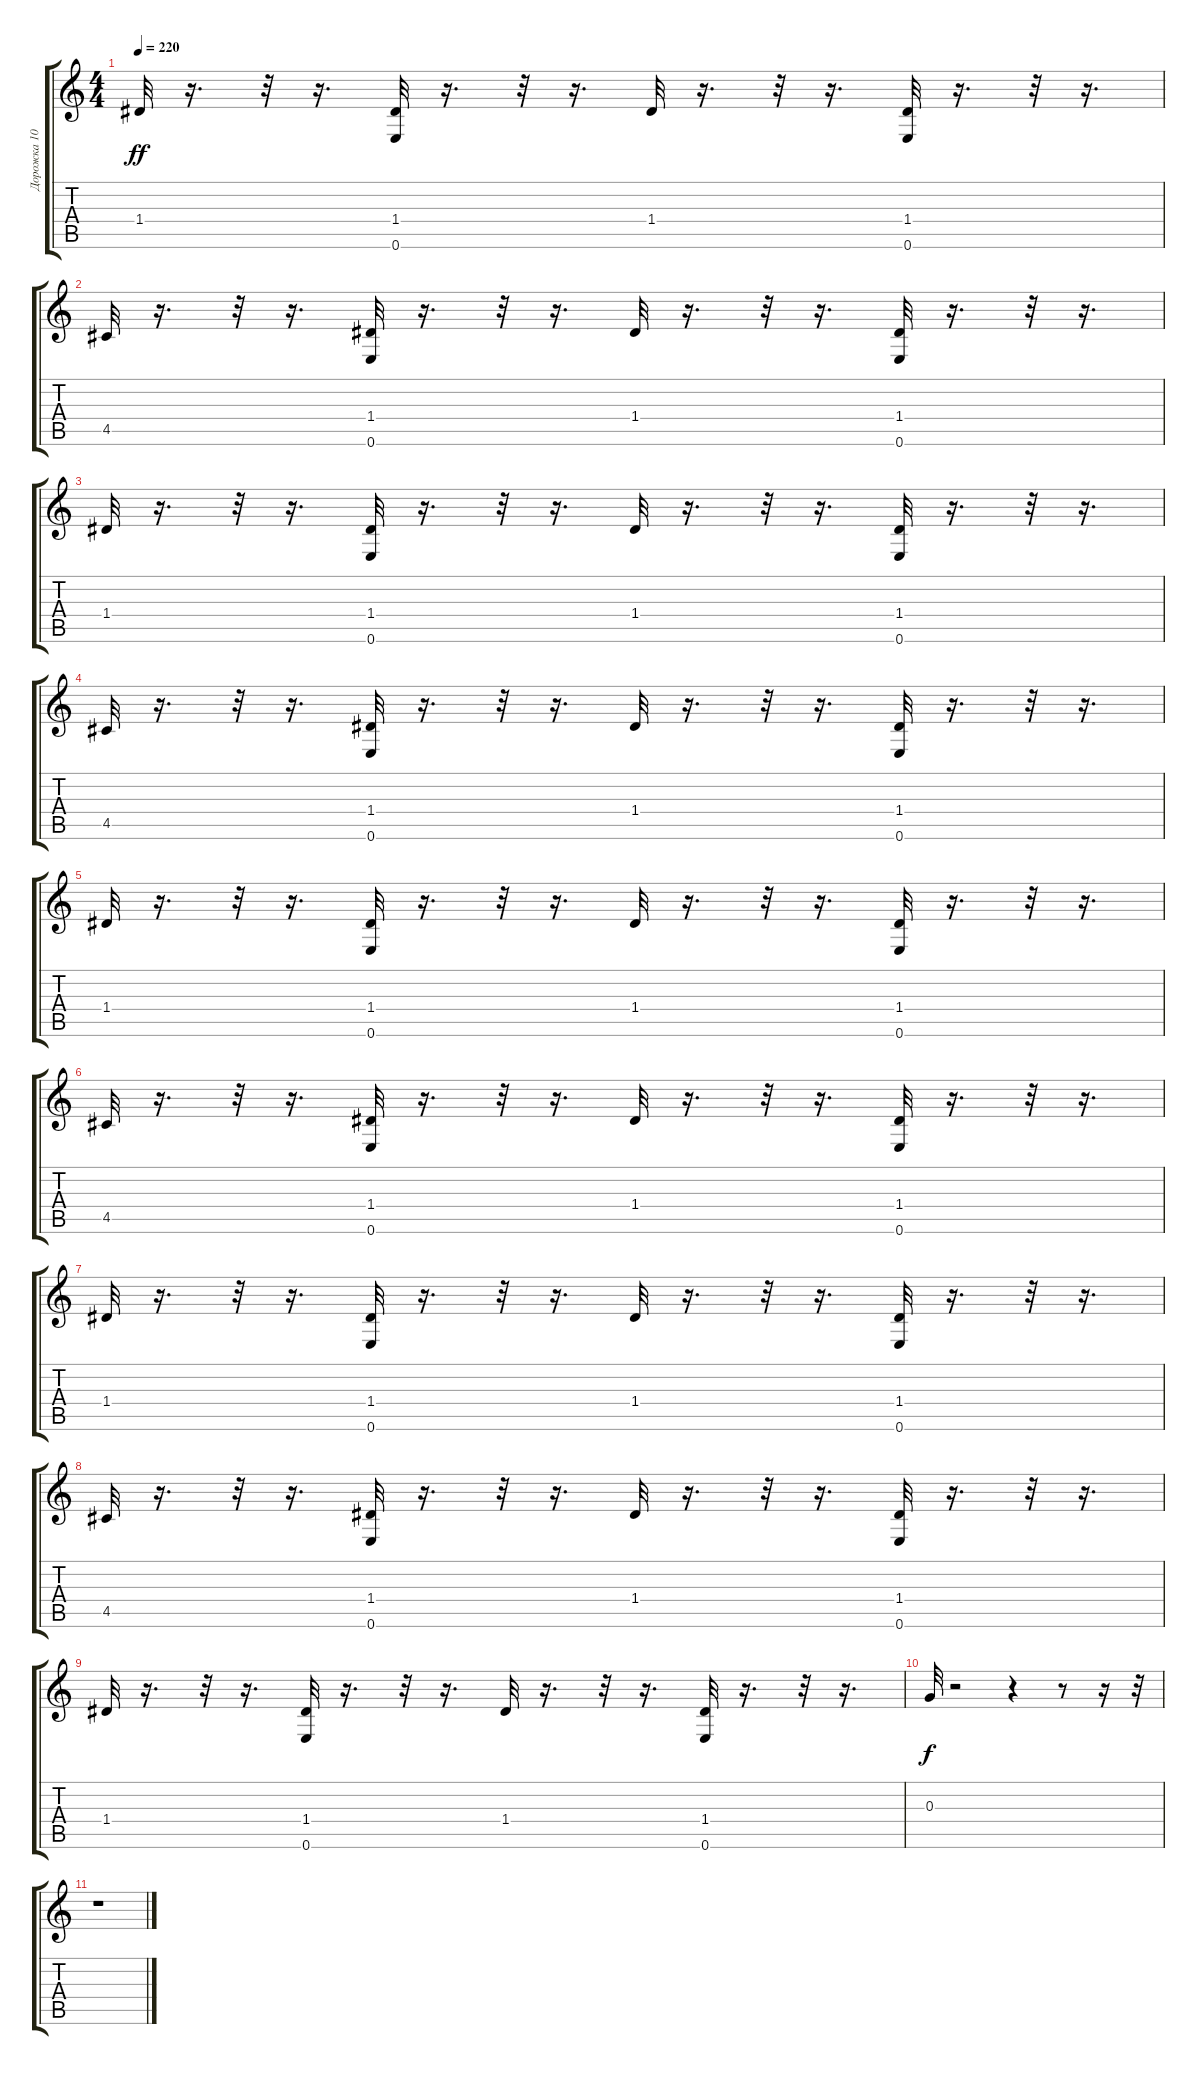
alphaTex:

\track ("Дорожка 10" "Дорожка 10") {instrument acousticguitarnylon}
\staff {score tabs}
\tuning (E4 B3 G3 D3 A2 E2) {hide}
\ts (4 4)
\tempo 220
\clef g2
\ks c
1.4.32{dy ff} r.16{d} r.32 r.16{d} (1.4 0.6).32 r.16{d} r.32 r.16{d} 1.4.32 r.16{d} r.32 r.16{d} (1.4 0.6).32 r.16{d} r.32 r.16{d} |
4.5.32 r.16{d} r.32 r.16{d} (1.4 0.6).32 r.16{d} r.32 r.16{d} 1.4.32 r.16{d} r.32 r.16{d} (1.4 0.6).32 r.16{d} r.32 r.16{d} |
1.4.32 r.16{d} r.32 r.16{d} (1.4 0.6).32 r.16{d} r.32 r.16{d} 1.4.32 r.16{d} r.32 r.16{d} (1.4 0.6).32 r.16{d} r.32 r.16{d} |
4.5.32 r.16{d} r.32 r.16{d} (1.4 0.6).32 r.16{d} r.32 r.16{d} 1.4.32 r.16{d} r.32 r.16{d} (1.4 0.6).32 r.16{d} r.32 r.16{d} |
1.4.32 r.16{d} r.32 r.16{d} (1.4 0.6).32 r.16{d} r.32 r.16{d} 1.4.32 r.16{d} r.32 r.16{d} (1.4 0.6).32 r.16{d} r.32 r.16{d} |
4.5.32 r.16{d} r.32 r.16{d} (1.4 0.6).32 r.16{d} r.32 r.16{d} 1.4.32 r.16{d} r.32 r.16{d} (1.4 0.6).32 r.16{d} r.32 r.16{d} |
1.4.32 r.16{d} r.32 r.16{d} (1.4 0.6).32 r.16{d} r.32 r.16{d} 1.4.32 r.16{d} r.32 r.16{d} (1.4 0.6).32 r.16{d} r.32 r.16{d} |
4.5.32 r.16{d} r.32 r.16{d} (1.4 0.6).32 r.16{d} r.32 r.16{d} 1.4.32 r.16{d} r.32 r.16{d} (1.4 0.6).32 r.16{d} r.32 r.16{d} |
1.4.32 r.16{d} r.32 r.16{d} (1.4 0.6).32 r.16{d} r.32 r.16{d} 1.4.32 r.16{d} r.32 r.16{d} (1.4 0.6).32 r.16{d} r.32 r.16{d} |
0.3.32{dy f} r.2 r.4 r.8 r.16 r.32 |
r.1
